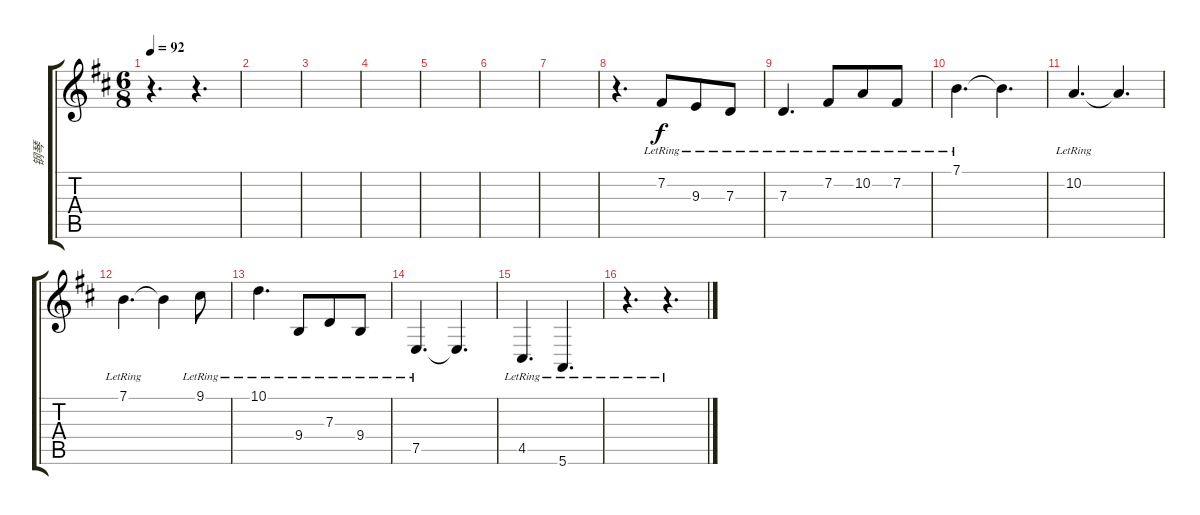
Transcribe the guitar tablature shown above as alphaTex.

\track ("钢琴" "钢琴") {instrument electricgrandpiano}
\staff {score tabs}
\tuning (E4 B3 G3 D3 A2 E2) {hide}
\ts (6 8)
\tempo 92
\clef g2
\ks d
r.4{d dy f} r.4{d} |
|
|
|
|
|
|
r.4{d} 7.2{lr}.8 9.3{lr}.8 7.3{lr}.8 |
7.3{lr}.4{d} 7.2{lr}.8 10.2{lr}.8 7.2{lr}.8 |
7.1{lr}.4{d} 7.1{t}.4{d} |
10.2{lr}.4{d} 10.2{t}.4{d} |
7.1{lr}.4{d} 7.1{t}.4 9.1{lr}.8 |
10.1{lr}.4{d} 9.4{lr}.8 7.3{lr}.8 9.4{lr}.8 |
7.5{lr}.4{d} 7.5{t}.4{d} |
4.5{lr}.4{d} 5.6{lr}.4{d} |
r.4{d} r.4{d}
